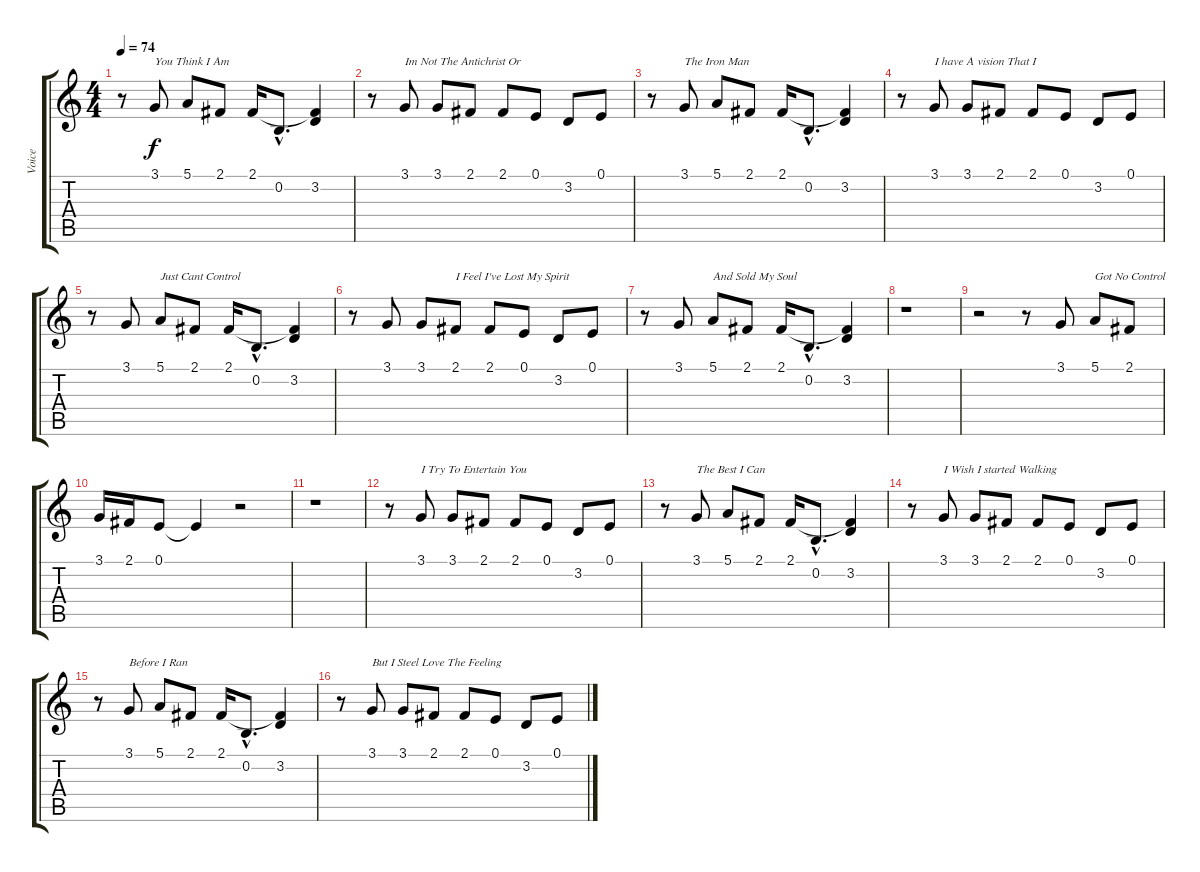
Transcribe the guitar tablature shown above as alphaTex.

\track ("Voice" "Voice") {instrument altosax}
\staff {score tabs}
\tuning (E4 B3 G3 D3 A2 E2) {hide}
\ts (4 4)
\tempo 74
\clef g2
\ks c
r.8{dy f} 3.1.8{txt "You Think I Am"} 5.1.8 2.1.8 2.1.16 0.2{hac}.8{d} (2.1{t} 3.2).4 |
r.8 3.1.8{txt "Im Not The Antichrist Or"} 3.1.8 2.1.8 2.1.8 0.1.8 3.2.8 0.1.8 |
r.8 3.1.8{txt "The Iron Man"} 5.1.8 2.1.8 2.1.16 0.2{hac}.8{d} (2.1{t} 3.2).4 |
r.8 3.1.8{txt "I have A vision That I"} 3.1.8 2.1.8 2.1.8 0.1.8 3.2.8 0.1.8 |
r.8 3.1.8 5.1.8{txt "Just Cant Control"} 2.1.8 2.1.16 0.2{hac}.8{d} (2.1{t} 3.2).4 |
r.8 3.1.8 3.1.8 2.1.8{txt "I Feel I've Lost My Spirit"} 2.1.8 0.1.8 3.2.8 0.1.8 |
r.8 3.1.8 5.1.8{txt "And Sold My Soul"} 2.1.8 2.1.16 0.2{hac}.8{d} (2.1{t} 3.2).4 |
r.1 |
r.2 r.8 3.1.8 5.1.8{txt "Got No Control"} 2.1.8 |
3.1.16 2.1.16 0.1.8 0.1{t}.4 r.2 |
r.1 |
r.8 3.1.8{txt "I Try To Entertain You"} 3.1.8 2.1.8 2.1.8 0.1.8 3.2.8 0.1.8 |
r.8 3.1.8{txt "The Best I Can"} 5.1.8 2.1.8 2.1.16 0.2{hac}.8{d} (2.1{t} 3.2).4 |
r.8 3.1.8{txt "I Wish I started Walking"} 3.1.8 2.1.8 2.1.8 0.1.8 3.2.8 0.1.8 |
r.8 3.1.8{txt "Before I Ran"} 5.1.8 2.1.8 2.1.16 0.2{hac}.8{d} (2.1{t} 3.2).4 |
r.8 3.1.8{txt "But I Steel Love The Feeling"} 3.1.8 2.1.8 2.1.8 0.1.8 3.2.8 0.1.8
